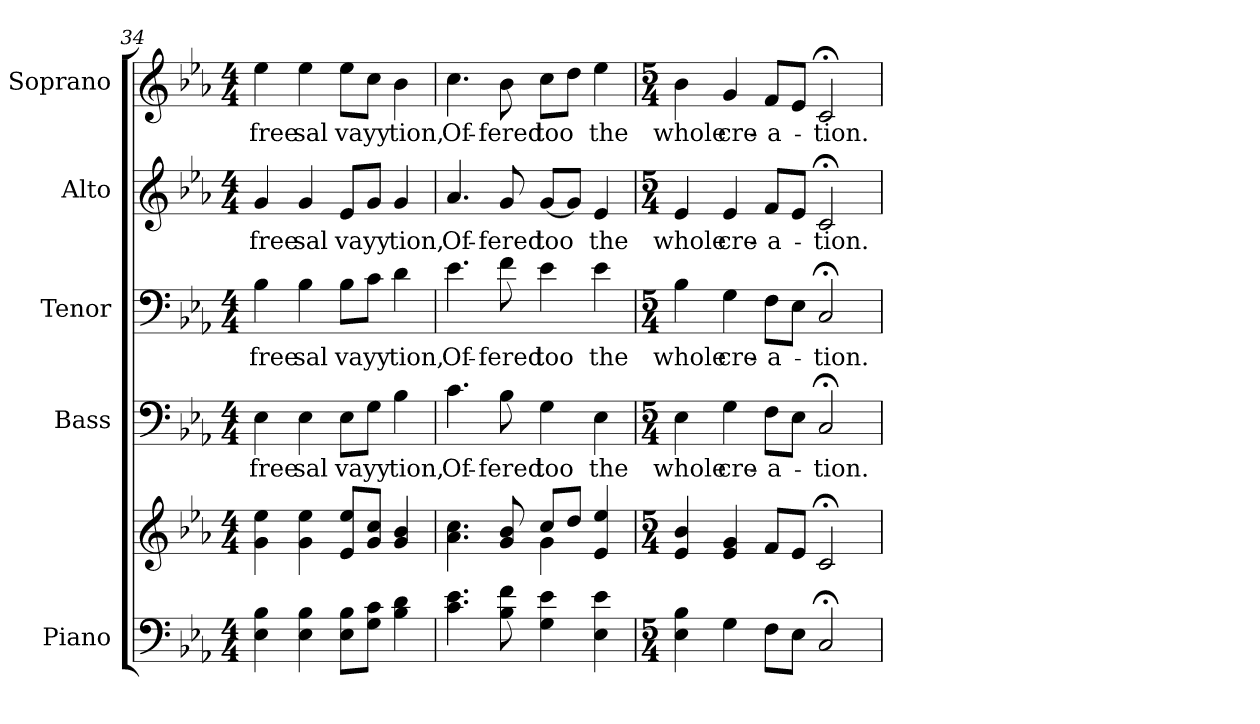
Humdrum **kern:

**kern	**kern	**kern	**text	**kern	**text	**kern	**text	**kern	**text
*part5	*part5	*part4	*part4	*part3	*part3	*part2	*part2	*part1	*part1
*staff6	*staff5	*staff4	*staff4	*staff3	*staff3	*staff2	*staff2	*staff1	*staff1
*I"Piano	*	*I"Bass	*	*I"Tenor	*	*I"Alto	*	*I"Soprano	*
*I'Pno.	*	*I'B.	*	*I'T.	*	*I'A.	*	*I'S.	*
!!LO:PB:g=z
*clefF4	*clefG2	*clefF4	*	*clefF4	*	*clefG2	*	*clefG2	*
*k[b-e-a-]	*k[b-e-a-]	*k[b-e-a-]	*	*k[b-e-a-]	*	*k[b-e-a-]	*	*k[b-e-a-]	*
*E-:	*E-:	*E-:	*	*E-:	*	*E-:	*	*E-:	*
*M4/4	*M4/4	*M4/4	*	*M4/4	*	*M4/4	*	*M4/4	*
=34	=34	=34	=34	=34	=34	=34	=34	=34	=34
!	!	!	!LO:LY:b:color=#000000	!	!	!	!	!	!
!	!	!	!	!	!LO:LY:b:color=#000000	!	!	!	!
!	!	!	!	!	!	!	!LO:LY:b:color=#000000	!	!
!	!	!	!	!	!	!	!	!	!LO:LY:b:color=#000000
4E-i\ 4B-i	4gi\ 4ee-i	4E-i\	free	4B-i\	free	4gi/	free	4ee-i\	free
!	!	!	!LO:LY:b:color=#000000	!	!	!	!	!	!
!	!	!	!	!	!LO:LY:b:color=#000000	!	!	!	!
!	!	!	!	!	!	!	!LO:LY:b:color=#000000	!	!
!	!	!	!	!	!	!	!	!	!LO:LY:b:color=#000000
4E-i\ 4B-i	4gi\ 4ee-i	4E-i\	sal	4B-i\	sal	4gi/	sal	4ee-i\	sal
!	!	!	!LO:LY:b:color=#000000	!	!	!	!	!	!
!	!	!	!	!	!LO:LY:b:color=#000000	!	!	!	!
!	!	!	!	!	!	!	!LO:LY:b:color=#000000	!	!
!	!	!	!	!	!	!	!	!	!LO:LY:b:color=#000000
8E-i\ 8B-iL	8e-i/ 8ee-iL	8E-i\L	vayy	8B-i\L	vayy	8e-i/L	vayy	8ee-i\L	vayy
8Gi\ 8ciJ	8gi/ 8cciJ	8Gi\J	.	8ci\J	.	8gi/J	.	8cci\J	.
!	!	!	!LO:LY:b:color=#000000	!	!	!	!	!	!
!	!	!	!	!	!LO:LY:b:color=#000000	!	!	!	!
!	!	!	!	!	!	!	!LO:LY:b:color=#000000	!	!
!	!	!	!	!	!	!	!	!	!LO:LY:b:color=#000000
4B-i\ 4di	4gi/ 4b-i	4B-i\	tion,	4di\	tion,	4gi/	tion,	4b-i\	tion,
=35	=35	=35	=35	=35	=35	=35	=35	=35	=35
*	*^	*	*	*	*	*	*	*	*
!	!	!	!	!LO:LY:b:color=#000000	!	!	!	!	!	!
!	!	!	!	!	!	!LO:LY:b:color=#000000	!	!	!	!
!	!	!	!	!	!	!	!	!LO:LY:b:color=#000000	!	!
!	!	!	!	!	!	!	!	!	!	!LO:LY:b:color=#000000
4.ci\ 4.e-i	4.a-i\ 4.cci	2ryy	4.ci\	Of-	4.e-i\	Of-	4.a-i/	Of-	4.cci\	Of-
!	!	!	!	!LO:LY:b:color=#000000	!	!	!	!	!	!
!	!	!	!	!	!	!LO:LY:b:color=#000000	!	!	!	!
!	!	!	!	!	!	!	!	!LO:LY:b:color=#000000	!	!
!	!	!	!	!	!	!	!	!	!	!LO:LY:b:color=#000000
8B-i\ 8fi	8gi/ 8b-i	.	8B-i\	-fered	8fi\	-fered	8gi/	-fered	8b-i\	-fered
!	!	!	!	!LO:LY:b:color=#000000	!	!	!	!	!	!
!	!	!	!	!	!	!LO:LY:b:color=#000000	!	!	!	!
!	!	!	!	!	!	!	!	!LO:LY:b:color=#000000	!	!
!	!	!	!	!	!	!	!	!	!	!LO:LY:b:color=#000000
4Gi\ 4e-i	8cci/L	4gi\	4Gi\	too	4e-i\	too	[<8gi/L	too	8cci\L	too
.	8ddi/J	.	.	.	.	.	8gi/J]	.	8ddi\J	.
!	!	!	!	!LO:LY:b:color=#000000	!	!	!	!	!	!
!	!	!	!	!	!	!LO:LY:b:color=#000000	!	!	!	!
!	!	!	!	!	!	!	!	!LO:LY:b:color=#000000	!	!
!	!	!	!	!	!	!	!	!	!	!LO:LY:b:color=#000000
4E-i\ 4e-i	4e-i/ 4ee-i	4ryy	4E-i\	the	4e-i\	the	4e-i/	the	4ee-i\	the
*	*v	*v	*	*	*	*	*	*	*	*
!!LO:PB:g=z
=36	=36	=36	=36	=36	=36	=36	=36	=36	=36
*M5/4	*M5/4	*M5/4	*	*M5/4	*	*M5/4	*	*M5/4	*
*	*^	*	*	*	*	*	*	*	*
!	!	!	!	!LO:LY:b:color=#000000	!	!	!	!	!	!
*	*v	*v	*	*	*	*	*	*	*	*
*	*^	*	*	*	*	*	*	*	*
!	!	!	!	!	!	!LO:LY:b:color=#000000	!	!	!	!
*	*v	*v	*	*	*	*	*	*	*	*
*	*^	*	*	*	*	*	*	*	*
!	!	!	!	!	!	!	!	!LO:LY:b:color=#000000	!	!
*	*v	*v	*	*	*	*	*	*	*	*
*	*^	*	*	*	*	*	*	*	*
!	!	!	!	!	!	!	!	!	!	!LO:LY:b:color=#000000
*	*v	*v	*	*	*	*	*	*	*	*
4E-i\ 4B-i	4e-i/ 4b-i	4E-i\	whole	4B-i\	whole	4e-i/	whole	4b-i\	whole
!	!	!	!LO:LY:b:color=#000000	!	!	!	!	!	!
!	!	!	!	!	!LO:LY:b:color=#000000	!	!	!	!
!	!	!	!	!	!	!	!LO:LY:b:color=#000000	!	!
!	!	!	!	!	!	!	!	!	!LO:LY:b:color=#000000
4Gi\	4e-i/ 4gi	4Gi\	cre-	4Gi\	cre-	4e-i/	cre-	4gi/	cre-
!	!	!	!LO:LY:b:color=#000000	!	!	!	!	!	!
!	!	!	!	!	!LO:LY:b:color=#000000	!	!	!	!
!	!	!	!	!	!	!	!LO:LY:b:color=#000000	!	!
!	!	!	!	!	!	!	!	!	!LO:LY:b:color=#000000
8Fi\L	8fi/L	8Fi\L	-a-	8Fi\L	-a-	8fi/L	-a-	8fi/L	-a-
8E-i\J	8e-i/J	8E-i\J	.	8E-i\J	.	8e-i/J	.	8e-i/J	.
!	!	!	!LO:LY:b:color=#000000	!	!	!	!	!	!
!	!	!	!	!	!LO:LY:b:color=#000000	!	!	!	!
!	!	!	!	!	!	!	!LO:LY:b:color=#000000	!	!
!	!	!	!	!	!	!	!	!	!LO:LY:b:color=#000000
2C;i/	2c;i/	2C;i/	-tion.	2C;i/	-tion.	2c;i/	-tion.	2c;i/	-tion.
=	=	=	=	=	=	=	=	=	=
*-	*-	*-	*-	*-	*-	*-	*-	*-	*-
